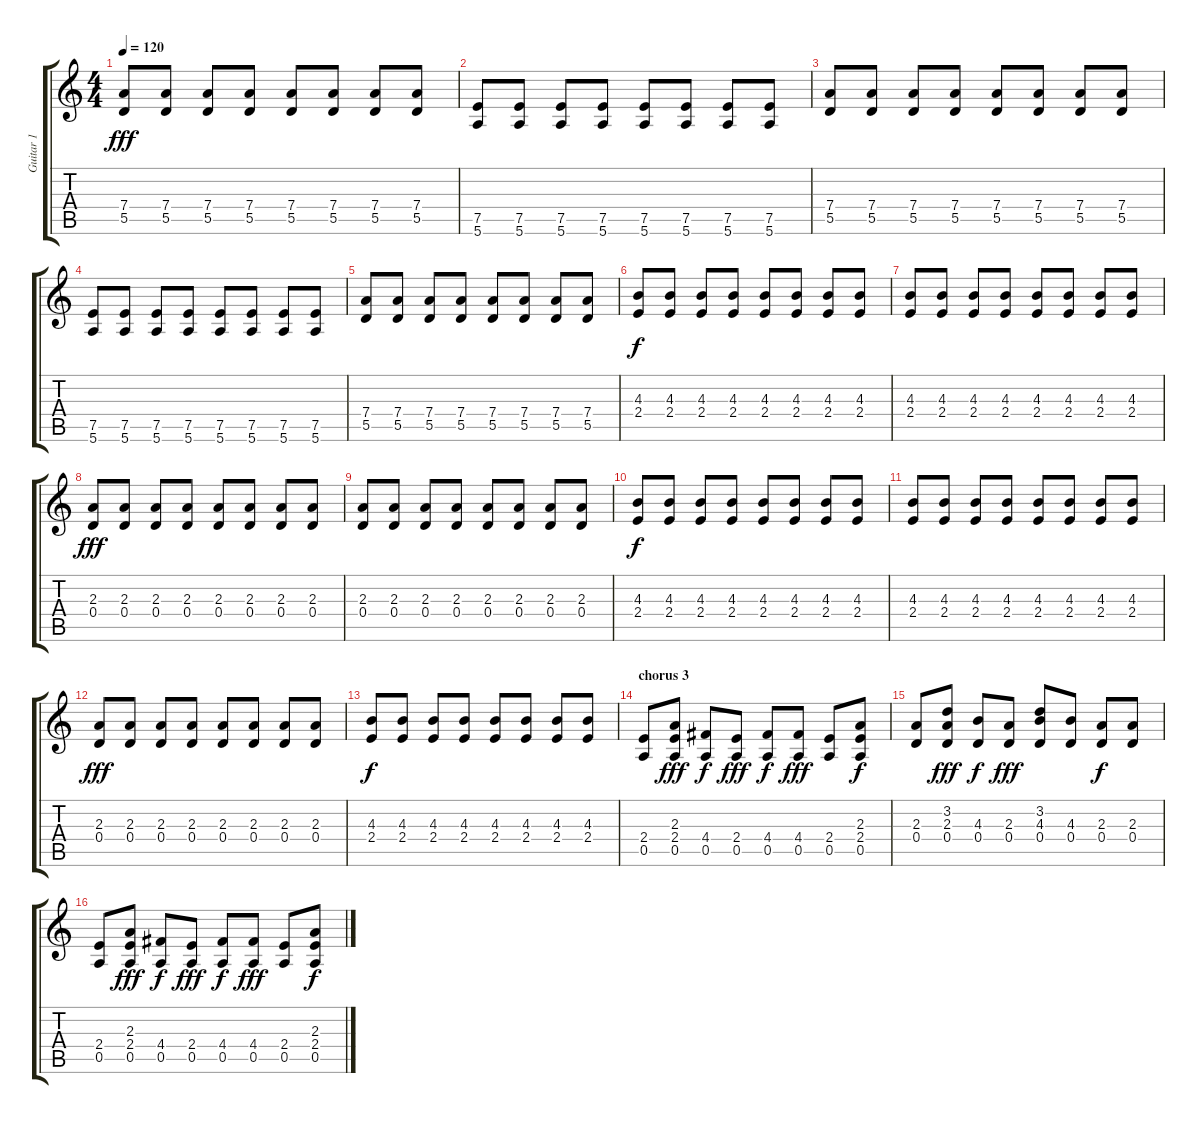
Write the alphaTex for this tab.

\track ("Guitar 1" "Guitar 1") {instrument electricguitarclean}
\staff {score tabs}
\tuning (E4 B3 G3 D3 A2 E2) {hide}
\ts (4 4)
\tempo 120
\clef g2
\ks c
(7.4 5.5).8{dy fff} (7.4 5.5).8 (7.4 5.5).8 (7.4 5.5).8 (7.4 5.5).8 (7.4 5.5).8 (7.4 5.5).8 (7.4 5.5).8 |
(7.5 5.6).8 (7.5 5.6).8 (7.5 5.6).8 (7.5 5.6).8 (7.5 5.6).8 (7.5 5.6).8 (7.5 5.6).8 (7.5 5.6).8 |
(7.4 5.5).8 (7.4 5.5).8 (7.4 5.5).8 (7.4 5.5).8 (7.4 5.5).8 (7.4 5.5).8 (7.4 5.5).8 (7.4 5.5).8 |
(7.5 5.6).8 (7.5 5.6).8 (7.5 5.6).8 (7.5 5.6).8 (7.5 5.6).8 (7.5 5.6).8 (7.5 5.6).8 (7.5 5.6).8 |
(7.4 5.5).8 (7.4 5.5).8 (7.4 5.5).8 (7.4 5.5).8 (7.4 5.5).8 (7.4 5.5).8 (7.4 5.5).8 (7.4 5.5).8 |
(4.3 2.4).8{dy f} (4.3 2.4).8 (4.3 2.4).8 (4.3 2.4).8 (4.3 2.4).8 (4.3 2.4).8 (4.3 2.4).8 (4.3 2.4).8 |
(4.3 2.4).8 (4.3 2.4).8 (4.3 2.4).8 (4.3 2.4).8 (4.3 2.4).8 (4.3 2.4).8 (4.3 2.4).8 (4.3 2.4).8 |
(2.3 0.4).8{dy fff} (2.3 0.4).8 (2.3 0.4).8 (2.3 0.4).8 (2.3 0.4).8 (2.3 0.4).8 (2.3 0.4).8 (2.3 0.4).8 |
(2.3 0.4).8 (2.3 0.4).8 (2.3 0.4).8 (2.3 0.4).8 (2.3 0.4).8 (2.3 0.4).8 (2.3 0.4).8 (2.3 0.4).8 |
(4.3 2.4).8{dy f} (4.3 2.4).8 (4.3 2.4).8 (4.3 2.4).8 (4.3 2.4).8 (4.3 2.4).8 (4.3 2.4).8 (4.3 2.4).8 |
(4.3 2.4).8 (4.3 2.4).8 (4.3 2.4).8 (4.3 2.4).8 (4.3 2.4).8 (4.3 2.4).8 (4.3 2.4).8 (4.3 2.4).8 |
(2.3 0.4).8{dy fff} (2.3 0.4).8 (2.3 0.4).8 (2.3 0.4).8 (2.3 0.4).8 (2.3 0.4).8 (2.3 0.4).8 (2.3 0.4).8 |
(4.3 2.4).8{dy f} (4.3 2.4).8 (4.3 2.4).8 (4.3 2.4).8 (4.3 2.4).8 (4.3 2.4).8 (4.3 2.4).8 (4.3 2.4).8 |
\section ("" "chorus 3")
(2.4 0.5).8{volume 14 instrument electricguitarclean} (2.3 2.4 0.5).8{dy fff} (4.4 0.5).8{dy f} (2.4 0.5).8{dy fff} (4.4 0.5).8{dy f} (4.4 0.5).8{dy fff} (2.4 0.5).8 (2.3 2.4 0.5).8{dy f} |
(2.3 0.4).8 (3.2 2.3 0.4).8{dy fff} (4.3 0.4).8{dy f} (2.3 0.4).8{dy fff} (3.2 4.3 0.4).8 (4.3 0.4).8 (2.3 0.4).8{dy f} (2.3 0.4).8 |
(2.4 0.5).8 (2.3 2.4 0.5).8{dy fff} (4.4 0.5).8{dy f} (2.4 0.5).8{dy fff} (4.4 0.5).8{dy f} (4.4 0.5).8{dy fff} (2.4 0.5).8 (2.3 2.4 0.5).8{dy f}
